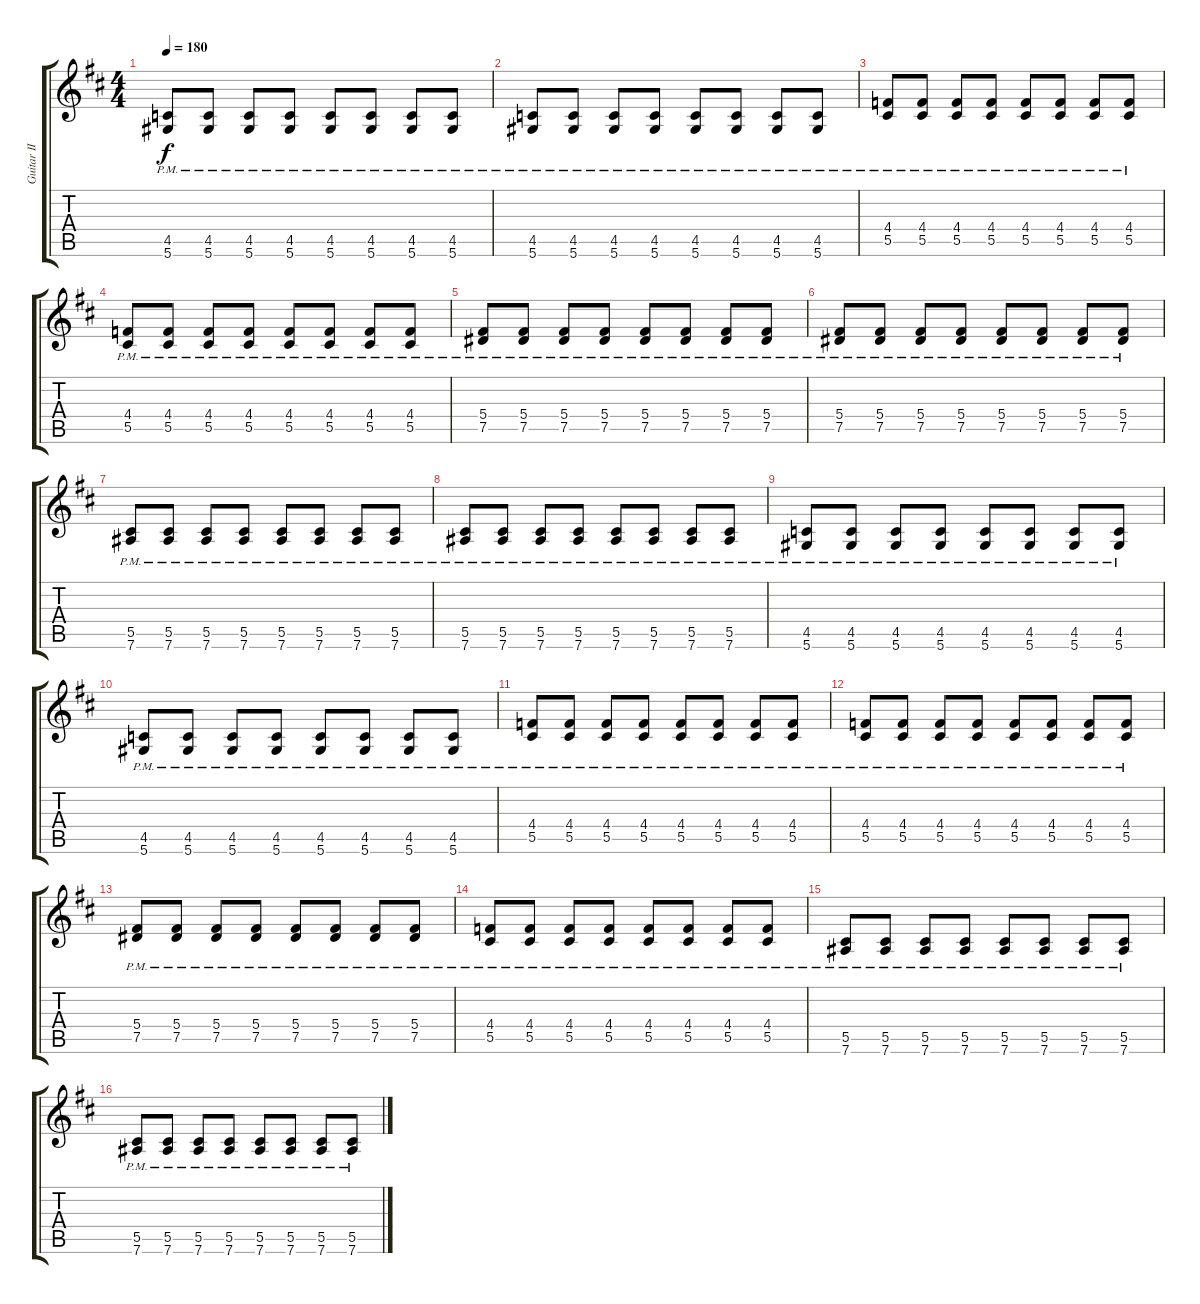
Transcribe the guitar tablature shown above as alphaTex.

\track ("Guitar II" "Guitar II") {instrument distortionguitar}
\staff {score tabs}
\tuning (Eb4 Bb3 Gb3 Db3 Ab2 Eb2) {hide}
\ts (4 4)
\tempo 180
\clef g2
\ks bminor
(4.5{pm} 5.6{pm}).8{dy f} (4.5{pm} 5.6{pm}).8 (4.5{pm} 5.6{pm}).8 (4.5{pm} 5.6{pm}).8 (4.5{pm} 5.6{pm}).8 (4.5{pm} 5.6{pm}).8 (4.5{pm} 5.6{pm}).8 (4.5{pm} 5.6{pm}).8 |
(4.5{pm} 5.6{pm}).8 (4.5{pm} 5.6{pm}).8 (4.5{pm} 5.6{pm}).8 (4.5{pm} 5.6{pm}).8 (4.5{pm} 5.6{pm}).8 (4.5{pm} 5.6{pm}).8 (4.5{pm} 5.6{pm}).8 (4.5{pm} 5.6{pm}).8 |
(4.4{pm} 5.5{pm}).8 (4.4{pm} 5.5{pm}).8 (4.4{pm} 5.5{pm}).8 (4.4{pm} 5.5{pm}).8 (4.4{pm} 5.5{pm}).8 (4.4{pm} 5.5{pm}).8 (4.4{pm} 5.5{pm}).8 (4.4{pm} 5.5{pm}).8 |
(4.4{pm} 5.5{pm}).8 (4.4{pm} 5.5{pm}).8 (4.4{pm} 5.5{pm}).8 (4.4{pm} 5.5{pm}).8 (4.4{pm} 5.5{pm}).8 (4.4{pm} 5.5{pm}).8 (4.4{pm} 5.5{pm}).8 (4.4{pm} 5.5{pm}).8 |
(5.4{pm} 7.5{pm}).8 (5.4{pm} 7.5{pm}).8 (5.4{pm} 7.5{pm}).8 (5.4{pm} 7.5{pm}).8 (5.4{pm} 7.5{pm}).8 (5.4{pm} 7.5{pm}).8 (5.4{pm} 7.5{pm}).8 (5.4{pm} 7.5{pm}).8 |
(5.4{pm} 7.5{pm}).8 (5.4{pm} 7.5{pm}).8 (5.4{pm} 7.5{pm}).8 (5.4{pm} 7.5{pm}).8 (5.4{pm} 7.5{pm}).8 (5.4{pm} 7.5{pm}).8 (5.4{pm} 7.5{pm}).8 (5.4{pm} 7.5{pm}).8 |
(5.5{pm} 7.6{pm}).8 (5.5{pm} 7.6{pm}).8 (5.5{pm} 7.6{pm}).8 (5.5{pm} 7.6{pm}).8 (5.5{pm} 7.6{pm}).8 (5.5{pm} 7.6{pm}).8 (5.5{pm} 7.6{pm}).8 (5.5{pm} 7.6{pm}).8 |
(5.5{pm} 7.6{pm}).8 (5.5{pm} 7.6{pm}).8 (5.5{pm} 7.6{pm}).8 (5.5{pm} 7.6{pm}).8 (5.5{pm} 7.6{pm}).8 (5.5{pm} 7.6{pm}).8 (5.5{pm} 7.6{pm}).8 (5.5{pm} 7.6{pm}).8 |
(4.5{pm} 5.6{pm}).8 (4.5{pm} 5.6{pm}).8 (4.5{pm} 5.6{pm}).8 (4.5{pm} 5.6{pm}).8 (4.5{pm} 5.6{pm}).8 (4.5{pm} 5.6{pm}).8 (4.5{pm} 5.6{pm}).8 (4.5{pm} 5.6{pm}).8 |
(4.5{pm} 5.6{pm}).8 (4.5{pm} 5.6{pm}).8 (4.5{pm} 5.6{pm}).8 (4.5{pm} 5.6{pm}).8 (4.5{pm} 5.6{pm}).8 (4.5{pm} 5.6{pm}).8 (4.5{pm} 5.6{pm}).8 (4.5{pm} 5.6{pm}).8 |
(4.4{pm} 5.5{pm}).8 (4.4{pm} 5.5{pm}).8 (4.4{pm} 5.5{pm}).8 (4.4{pm} 5.5{pm}).8 (4.4{pm} 5.5{pm}).8 (4.4{pm} 5.5{pm}).8 (4.4{pm} 5.5{pm}).8 (4.4{pm} 5.5{pm}).8 |
(4.4{pm} 5.5{pm}).8 (4.4{pm} 5.5{pm}).8 (4.4{pm} 5.5{pm}).8 (4.4{pm} 5.5{pm}).8 (4.4{pm} 5.5{pm}).8 (4.4{pm} 5.5{pm}).8 (4.4{pm} 5.5{pm}).8 (4.4{pm} 5.5{pm}).8 |
(5.4{pm} 7.5{pm}).8 (5.4{pm} 7.5{pm}).8 (5.4{pm} 7.5{pm}).8 (5.4{pm} 7.5{pm}).8 (5.4{pm} 7.5{pm}).8 (5.4{pm} 7.5{pm}).8 (5.4{pm} 7.5{pm}).8 (5.4{pm} 7.5{pm}).8 |
(4.4{pm} 5.5{pm}).8 (4.4{pm} 5.5{pm}).8 (4.4{pm} 5.5{pm}).8 (4.4{pm} 5.5{pm}).8 (4.4{pm} 5.5{pm}).8 (4.4{pm} 5.5{pm}).8 (4.4{pm} 5.5{pm}).8 (4.4{pm} 5.5{pm}).8 |
(5.5{pm} 7.6{pm}).8 (5.5{pm} 7.6{pm}).8 (5.5{pm} 7.6{pm}).8 (5.5{pm} 7.6{pm}).8 (5.5{pm} 7.6{pm}).8 (5.5{pm} 7.6{pm}).8 (5.5{pm} 7.6{pm}).8 (5.5{pm} 7.6{pm}).8 |
(5.5{pm} 7.6{pm}).8 (5.5{pm} 7.6{pm}).8 (5.5{pm} 7.6{pm}).8 (5.5{pm} 7.6{pm}).8 (5.5{pm} 7.6{pm}).8 (5.5{pm} 7.6{pm}).8 (5.5{pm} 7.6{pm}).8 (5.5{pm} 7.6{pm}).8
